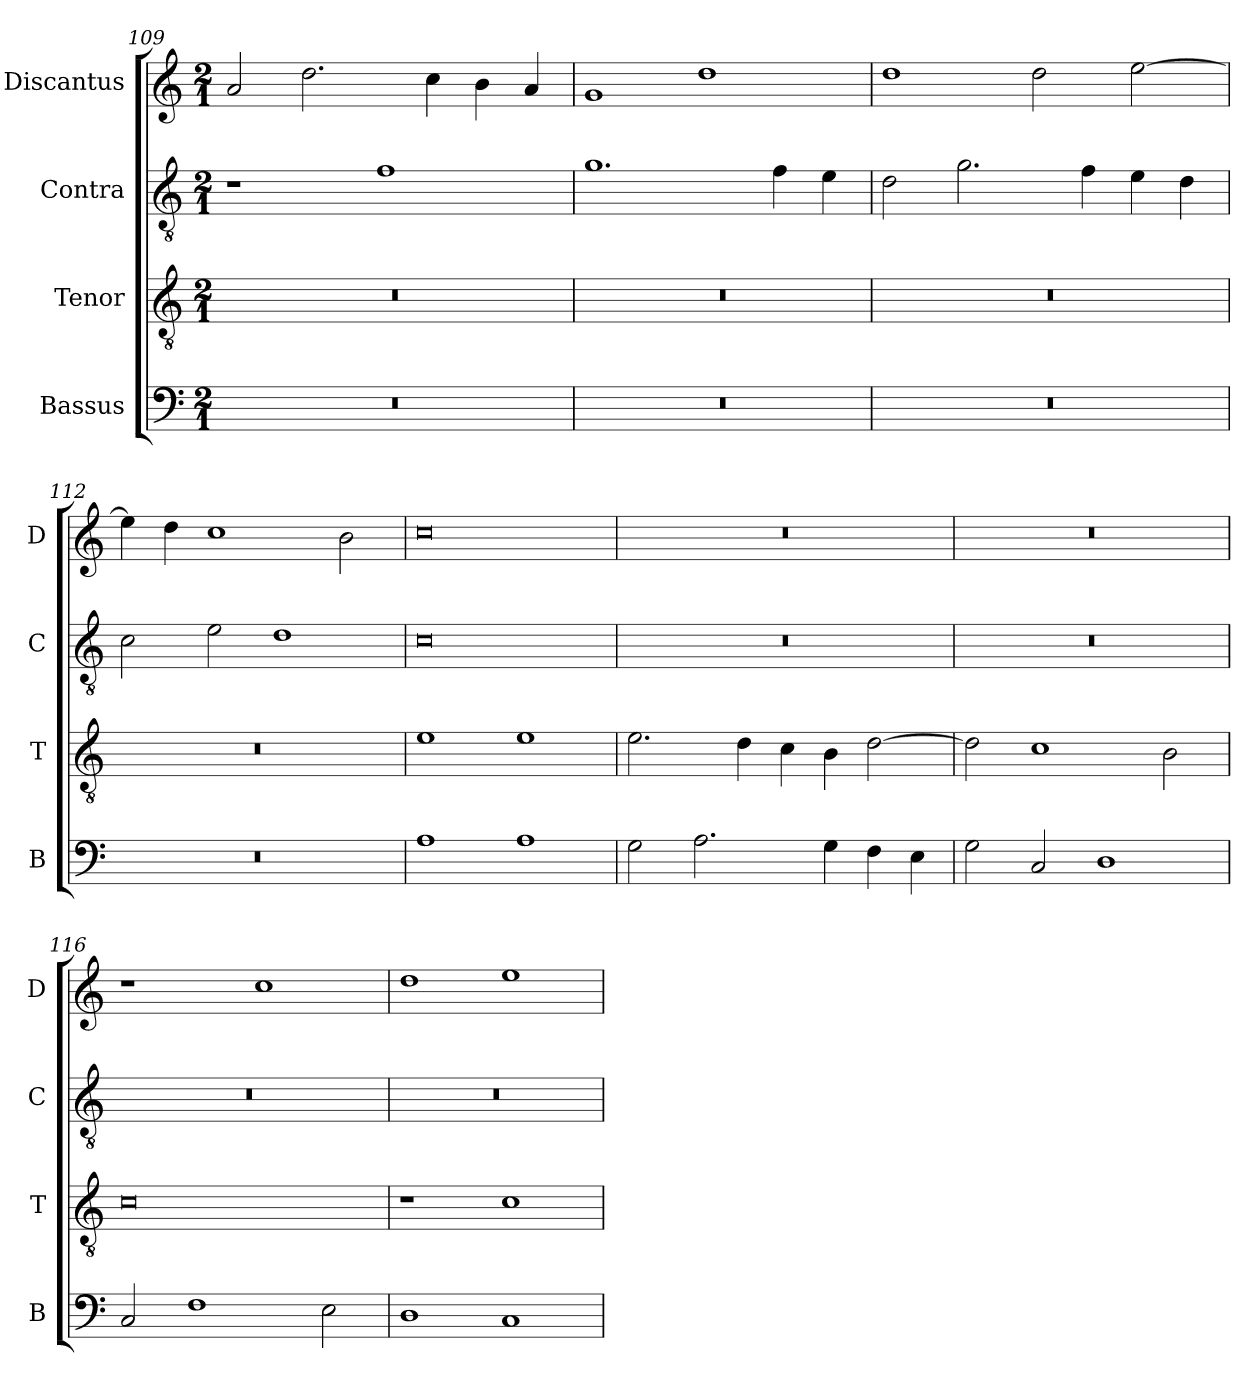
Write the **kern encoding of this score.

**kern	**kern	**kern	**kern
*part4	*part3	*part2	*part1
*staff4	*staff3	*staff2	*staff1
*I"Bassus	*I"Tenor	*I"Contra	*I"Discantus
*I'B	*I'T	*I'C	*I'D
*clefF4	*clefGv2	*clefGv2	*clefG2
*k[]	*k[]	*k[]	*k[]
*M2/1	*M2/1	*M2/1	*M2/1
=109	=109	=109	=109
0r	0r	1r	2a/
.	.	.	2.dd\
.	.	1f	.
.	.	.	4cc\
.	.	.	4b\
.	.	.	4a/
=110	=110	=110	=110
0r	0r	1.g	1g
.	.	.	1dd
.	.	4f\	.
.	.	4e\	.
=111	=111	=111	=111
0r	0r	2d\	1dd
.	.	2.g\	.
.	.	.	2dd\
.	.	4f\	.
.	.	4e\	[2ee\
.	.	4d\	.
=112	=112	=112	=112
0r	0r	2c\	4ee\]
.	.	.	4dd\
.	.	2e\	1cc
.	.	1d	.
.	.	.	2b\
=113	=113	=113	=113
1A	1e	0c	0cc
1A	1e	.	.
=114	=114	=114	=114
2G\	2.e\	0r	0r
2.A\	.	.	.
.	4d\	.	.
.	4c\	.	.
4G\	4B\	.	.
4F\	[2d\	.	.
4E\	.	.	.
=115	=115	=115	=115
2G\	2d\]	0r	0r
2C/	1c	.	.
1D	.	.	.
.	2B\	.	.
=116	=116	=116	=116
2C/	0c	0r	1r
1F	.	.	.
.	.	.	1cc
2E\	.	.	.
=117	=117	=117	=117
1D	1r	0r	1dd
1C	1c	.	1ee
=	=	=	=
*-	*-	*-	*-
